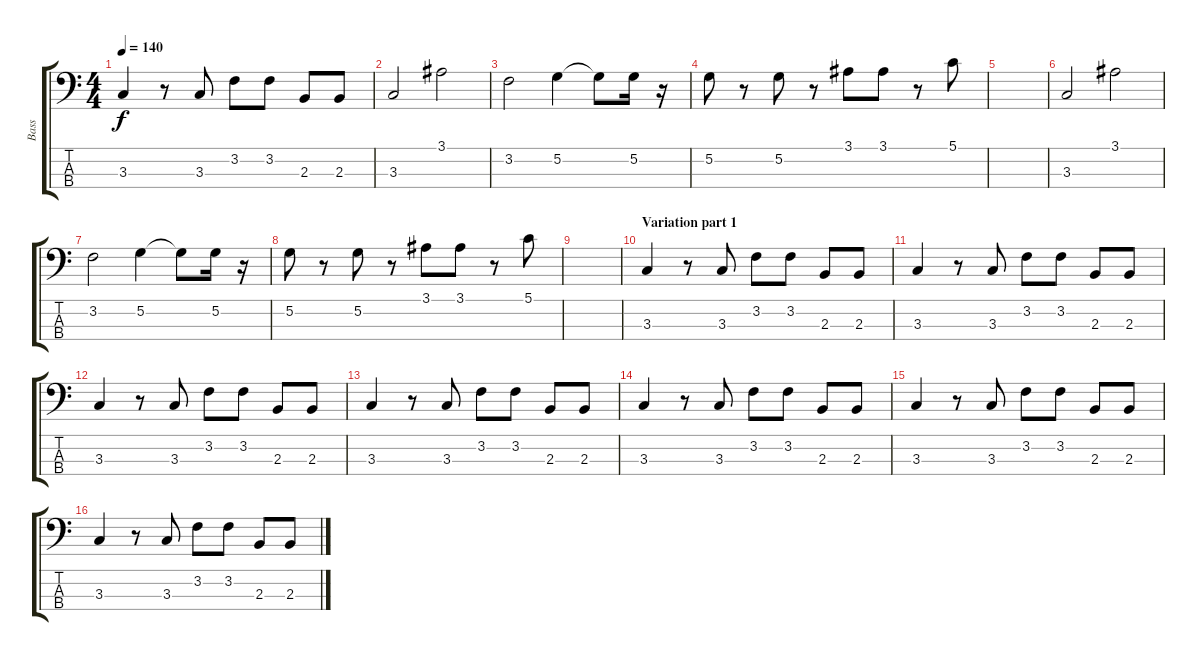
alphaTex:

\track ("Bass" "Bass") {instrument acousticbass}
\staff {score tabs}
\tuning (G2 D2 A1 E1) {hide}
\ts (4 4)
\tempo 140
\clef f4
\ks c
3.3.4{dy f} r.8 3.3.8 3.2.8 3.2.8 2.3.8 2.3.8 |
3.3.2 3.1.2 |
3.2.2 5.2.4 5.2{t}.8 5.2.16 r.16 |
5.2.8 r.8 5.2.8 r.8 3.1.8 3.1.8 r.8 5.1.8 |
|
3.3.2 3.1.2 |
3.2.2 5.2.4 5.2{t}.8 5.2.16 r.16 |
5.2.8 r.8 5.2.8 r.8 3.1.8 3.1.8 r.8 5.1.8 |
|
\section ("" "Variation part 1")
3.3.4 r.8 3.3.8 3.2.8 3.2.8 2.3.8 2.3.8 |
3.3.4 r.8 3.3.8 3.2.8 3.2.8 2.3.8 2.3.8 |
3.3.4 r.8 3.3.8 3.2.8 3.2.8 2.3.8 2.3.8 |
3.3.4 r.8 3.3.8 3.2.8 3.2.8 2.3.8 2.3.8 |
3.3.4 r.8 3.3.8 3.2.8 3.2.8 2.3.8 2.3.8 |
3.3.4 r.8 3.3.8 3.2.8 3.2.8 2.3.8 2.3.8 |
3.3.4 r.8 3.3.8 3.2.8 3.2.8 2.3.8 2.3.8
